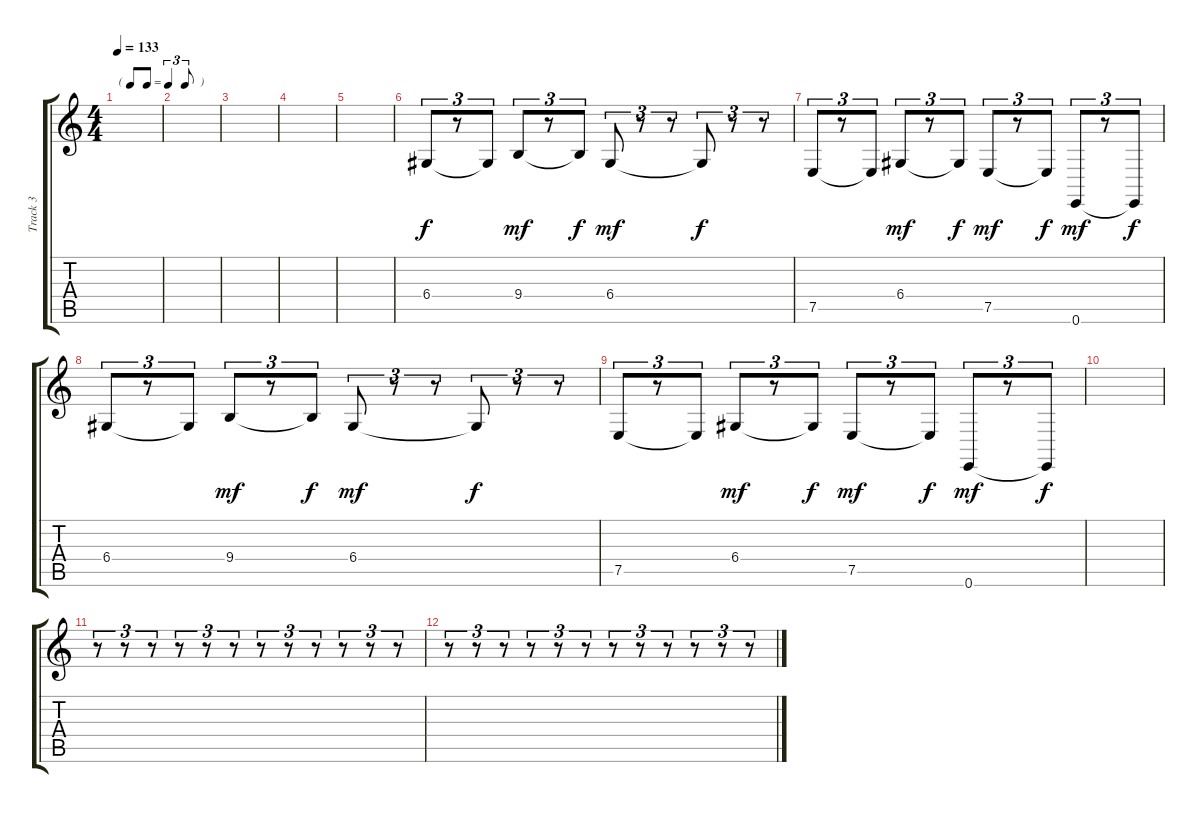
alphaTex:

\track ("Track 3" "Track 3") {instrument oboe}
\staff {score tabs}
\tuning (E4 B3 G3 D3 A2 E2) {hide}
\ts (4 4)
\tf triplet8th
\tempo 133
\clef g2
\ks c
|
|
|
|
|
6.4.8{tu (3 2)} r.8{tu (3 2)} 6.4{t}.8{tu (3 2)} 9.4.8{tu (3 2) dy mf} r.8{tu (3 2)} 9.4{t}.8{tu (3 2) dy f} 6.4.8{tu (3 2) dy mf} r.8{tu (3 2)} r.8{tu (3 2)} 6.4{t}.8{tu (3 2) dy f} r.8{tu (3 2)} r.8{tu (3 2)} |
7.5.8{tu (3 2)} r.8{tu (3 2)} 7.5{t}.8{tu (3 2)} 6.4.8{tu (3 2) dy mf} r.8{tu (3 2)} 6.4{t}.8{tu (3 2) dy f} 7.5.8{tu (3 2) dy mf} r.8{tu (3 2)} 7.5{t}.8{tu (3 2) dy f} 0.6.8{tu (3 2) dy mf} r.8{tu (3 2)} 0.6{t}.8{tu (3 2) dy f} |
6.4.8{tu (3 2)} r.8{tu (3 2)} 6.4{t}.8{tu (3 2)} 9.4.8{tu (3 2) dy mf} r.8{tu (3 2)} 9.4{t}.8{tu (3 2) dy f} 6.4.8{tu (3 2) dy mf} r.8{tu (3 2)} r.8{tu (3 2)} 6.4{t}.8{tu (3 2) dy f} r.8{tu (3 2)} r.8{tu (3 2)} |
7.5.8{tu (3 2)} r.8{tu (3 2)} 7.5{t}.8{tu (3 2)} 6.4.8{tu (3 2) dy mf} r.8{tu (3 2)} 6.4{t}.8{tu (3 2) dy f} 7.5.8{tu (3 2) dy mf} r.8{tu (3 2)} 7.5{t}.8{tu (3 2) dy f} 0.6.8{tu (3 2) dy mf} r.8{tu (3 2)} 0.6{t}.8{tu (3 2) dy f} |
|
r.8{tu (3 2)} r.8{tu (3 2)} r.8{tu (3 2)} r.8{tu (3 2)} r.8{tu (3 2)} r.8{tu (3 2)} r.8{tu (3 2)} r.8{tu (3 2)} r.8{tu (3 2)} r.8{tu (3 2)} r.8{tu (3 2)} r.8{tu (3 2)} |
r.8{tu (3 2)} r.8{tu (3 2)} r.8{tu (3 2)} r.8{tu (3 2)} r.8{tu (3 2)} r.8{tu (3 2)} r.8{tu (3 2)} r.8{tu (3 2)} r.8{tu (3 2)} r.8{tu (3 2)} r.8{tu (3 2)} r.8{tu (3 2)}
